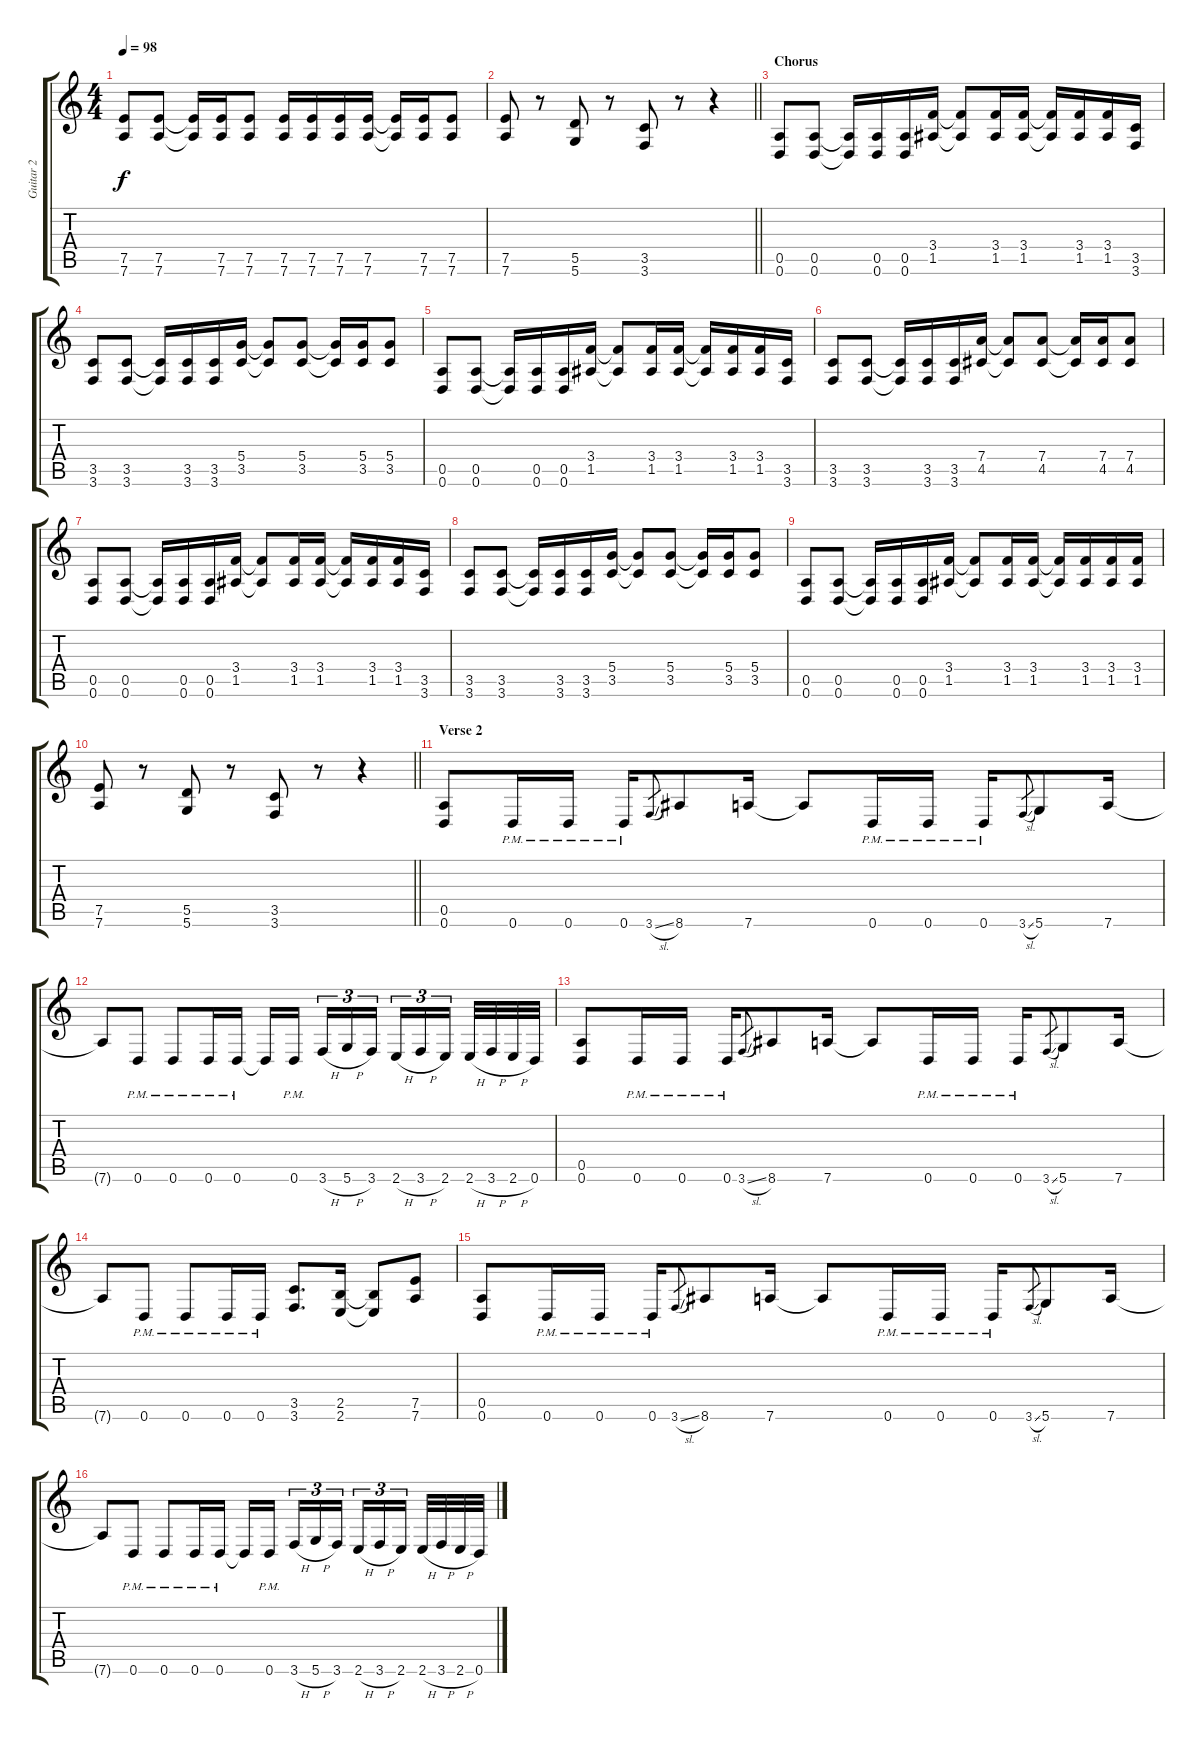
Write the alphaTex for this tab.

\track ("Guitar 2" "Guitar 2") {instrument distortionguitar}
\staff {score tabs}
\tuning (E4 B3 G3 D3 A2 D2) {hide}
\ts (4 4)
\tempo 98
\clef g2
\ks c
(7.5 7.6).8{dy f} (7.5 7.6).8 (7.5{t} 7.6{t}).16 (7.5 7.6).16 (7.5 7.6).8 (7.5 7.6).16 (7.5 7.6).16 (7.5 7.6).16 (7.5 7.6).16 (7.5{t} 7.6{t}).16 (7.5 7.6).16 (7.5 7.6).8 |
\barLineRight lightlight
(7.5 7.6).8 r.8 (5.5 5.6).8 r.8 (3.5 3.6).8 r.8 r.4 |
\section ("" "Chorus")
(0.5 0.6).8 (0.5 0.6).8 (0.5{t} 0.6{t}).16 (0.5 0.6).16 (0.5 0.6).16 (3.4 1.5).16 (3.4{t} 1.5{t}).8 (3.4 1.5).16 (3.4 1.5).16 (3.4{t} 1.5{t}).16 (3.4 1.5).16 (3.4 1.5).16 (3.5 3.6).16 |
(3.5 3.6).8 (3.5 3.6).8 (3.5{t} 3.6{t}).16 (3.5 3.6).16 (3.5 3.6).16 (5.4 3.5).16 (5.4{t} 3.5{t}).8 (5.4 3.5).8 (5.4{t} 3.5{t}).16 (5.4 3.5).16 (5.4 3.5).8 |
(0.5 0.6).8 (0.5 0.6).8 (0.5{t} 0.6{t}).16 (0.5 0.6).16 (0.5 0.6).16 (3.4 1.5).16 (3.4{t} 1.5{t}).8 (3.4 1.5).16 (3.4 1.5).16 (3.4{t} 1.5{t}).16 (3.4 1.5).16 (3.4 1.5).16 (3.5 3.6).16 |
(3.5 3.6).8 (3.5 3.6).8 (3.5{t} 3.6{t}).16 (3.5 3.6).16 (3.5 3.6).16 (7.4 4.5).16 (7.4{t} 4.5{t}).8 (7.4 4.5).8 (7.4{t} 4.5{t}).16 (7.4 4.5).16 (7.4 4.5).8 |
(0.5 0.6).8 (0.5 0.6).8 (0.5{t} 0.6{t}).16 (0.5 0.6).16 (0.5 0.6).16 (3.4 1.5).16 (3.4{t} 1.5{t}).8 (3.4 1.5).16 (3.4 1.5).16 (3.4{t} 1.5{t}).16 (3.4 1.5).16 (3.4 1.5).16 (3.5 3.6).16 |
(3.5 3.6).8 (3.5 3.6).8 (3.5{t} 3.6{t}).16 (3.5 3.6).16 (3.5 3.6).16 (5.4 3.5).16 (5.4{t} 3.5{t}).8 (5.4 3.5).8 (5.4{t} 3.5{t}).16 (5.4 3.5).16 (5.4 3.5).8 |
(0.5 0.6).8 (0.5 0.6).8 (0.5{t} 0.6{t}).16 (0.5 0.6).16 (0.5 0.6).16 (3.4 1.5).16 (3.4{t} 1.5{t}).8 (3.4 1.5).16 (3.4 1.5).16 (3.4{t} 1.5{t}).16 (3.4 1.5).16 (3.4 1.5).16 (3.4 1.5).16 |
\barLineRight lightlight
(7.5 7.6).8 r.8 (5.5 5.6).8 r.8 (3.5 3.6).8 r.8 r.4 |
\section ("" "Verse 2")
(0.5 0.6).8 0.6{pm}.16 0.6{pm}.16 0.6{pm}.16 3.6{sl}.8{gr} 8.6.8 7.6.16 7.6{t}.8 0.6{pm}.16 0.6{pm}.16 0.6{pm}.16 3.6{sl}.8{gr} 5.6.8 7.6.16 |
7.6{t}.8 0.6{pm}.8 0.6{pm}.8 0.6{pm}.16 0.6{pm}.16 0.6{t}.16 0.6{pm}.16{beam splitsecondary} 3.6{h}.16{tu (3 2)} 5.6{h}.16{tu (3 2)} 3.6.16{tu (3 2)} 2.6{h}.16{tu (3 2)} 3.6{h}.16{tu (3 2)} 2.6.16{tu (3 2) beam splitsecondary} 2.6{h}.32 3.6{h}.32 2.6{h}.32 0.6.32 |
(0.5 0.6).8 0.6{pm}.16 0.6{pm}.16 0.6{pm}.16 3.6{sl}.8{gr} 8.6.8 7.6.16 7.6{t}.8 0.6{pm}.16 0.6{pm}.16 0.6{pm}.16 3.6{sl}.8{gr} 5.6.8 7.6.16 |
7.6{t}.8 0.6{pm}.8 0.6{pm}.8 0.6{pm}.16 0.6{pm}.16 (3.5 3.6).8{d} (2.5 2.6).16 (2.5{t} 2.6{t}).8 (7.5 7.6).8 |
(0.5 0.6).8 0.6{pm}.16 0.6{pm}.16 0.6{pm}.16 3.6{sl}.8{gr} 8.6.8 7.6.16 7.6{t}.8 0.6{pm}.16 0.6{pm}.16 0.6{pm}.16 3.6{sl}.8{gr} 5.6.8 7.6.16 |
7.6{t}.8 0.6{pm}.8 0.6{pm}.8 0.6{pm}.16 0.6{pm}.16 0.6{t}.16 0.6{pm}.16{beam splitsecondary} 3.6{h}.16{tu (3 2)} 5.6{h}.16{tu (3 2)} 3.6.16{tu (3 2)} 2.6{h}.16{tu (3 2)} 3.6{h}.16{tu (3 2)} 2.6.16{tu (3 2) beam splitsecondary} 2.6{h}.32 3.6{h}.32 2.6{h}.32 0.6.32
